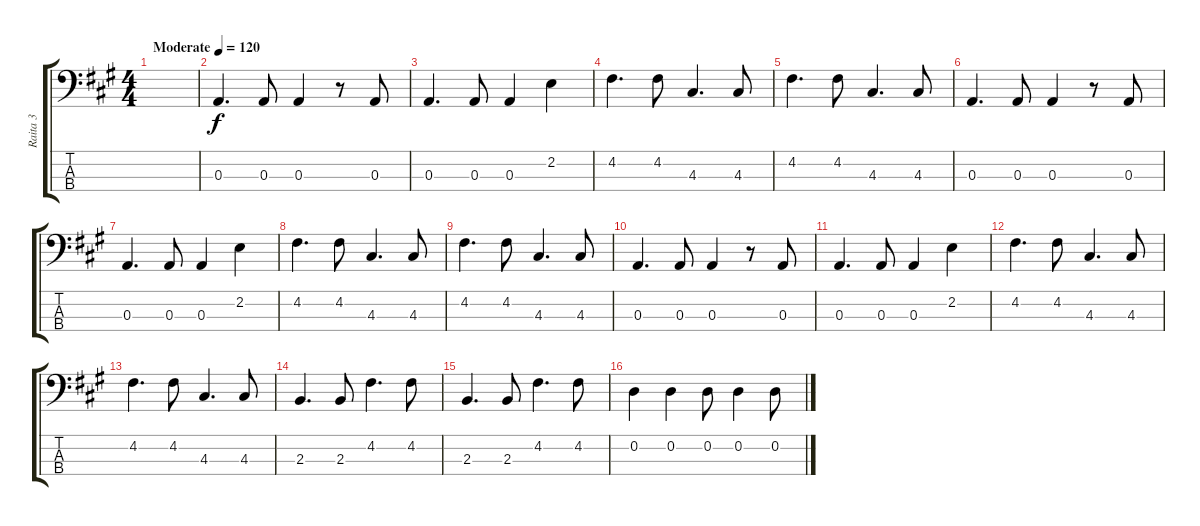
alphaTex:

\track ("Raita 3" "Raita 3") {instrument electricbassfinger}
\staff {score tabs}
\tuning (G2 D2 A1 E1) {hide}
\ts (4 4)
\tempo (120 "Moderate")
\clef f4
\ks f#minor
|
0.3.4{d} 0.3.8 0.3.4 r.8 0.3.8 |
0.3.4{d} 0.3.8 0.3.4 2.2.4 |
4.2.4{d} 4.2.8 4.3.4{d} 4.3.8 |
4.2.4{d} 4.2.8 4.3.4{d} 4.3.8 |
0.3.4{d} 0.3.8 0.3.4 r.8 0.3.8 |
0.3.4{d} 0.3.8 0.3.4 2.2.4 |
4.2.4{d} 4.2.8 4.3.4{d} 4.3.8 |
4.2.4{d} 4.2.8 4.3.4{d} 4.3.8 |
0.3.4{d} 0.3.8 0.3.4 r.8 0.3.8 |
0.3.4{d} 0.3.8 0.3.4 2.2.4 |
4.2.4{d} 4.2.8 4.3.4{d} 4.3.8 |
4.2.4{d} 4.2.8 4.3.4{d} 4.3.8 |
2.3.4{d} 2.3.8 4.2.4{d} 4.2.8 |
2.3.4{d} 2.3.8 4.2.4{d} 4.2.8 |
0.2.4 0.2.4 0.2.8 0.2.4 0.2.8
